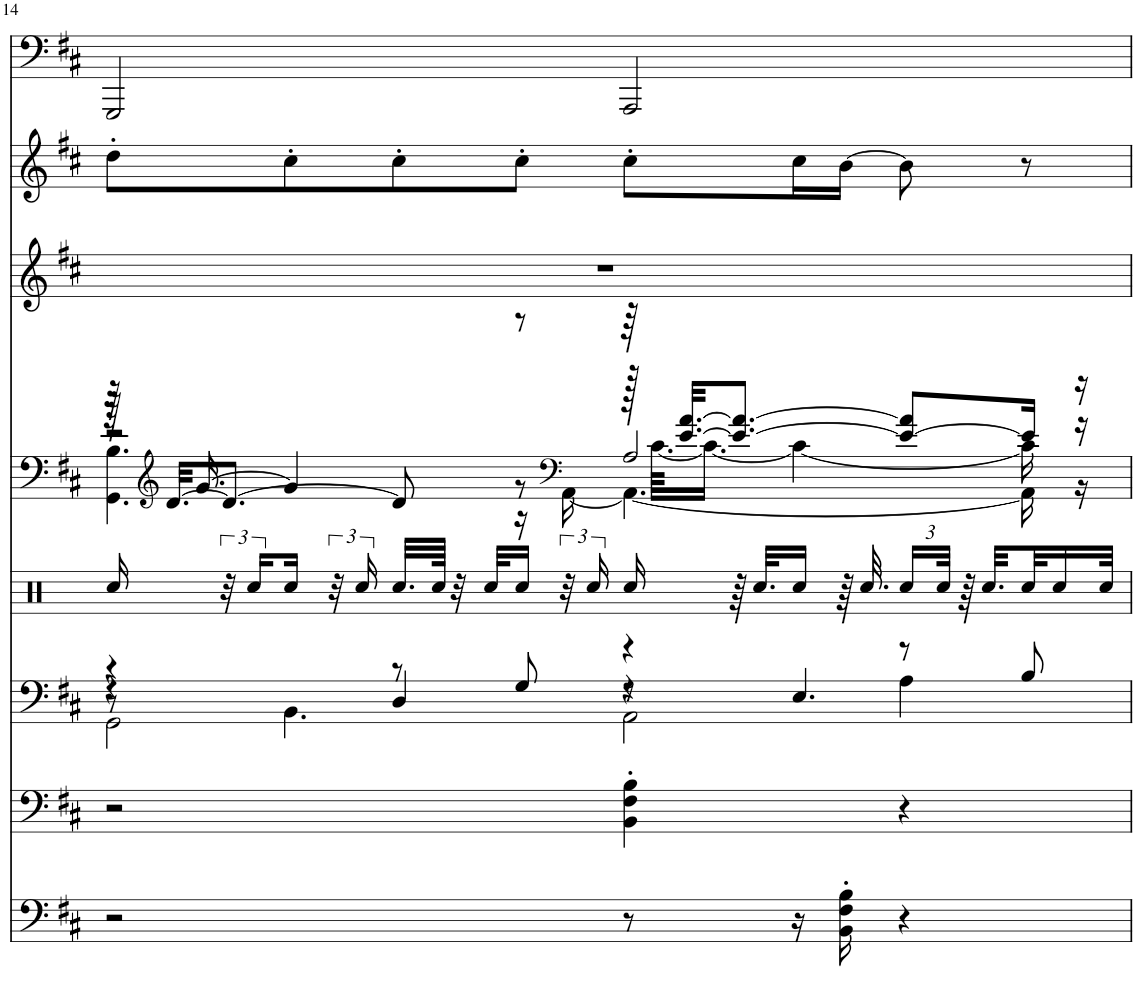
**kern	**kern	**kern	**kern	**kern	**kern	**kern	**kern
*part8	*part7	*part6	*part5	*part4	*part3	*part2	*part1
*staff8	*staff7	*staff6	*staff5	*staff4	*staff3	*staff2	*staff1
*I"Overdrive Gtr	*I"DistortionGtr	*I"Clean Guitar	*I"Percussion	*I"Steel Gtr.	*I"Jazz Guitar	*I"Calliope	*I"Fingered Bass
!!LO:PB:g=z
*clefF4	*clefF4	*clefF4	*clefX	*clefG2	*clefG2	*clefG2	*clefF4
*k[f#c#]	*k[f#c#]	*k[f#c#]	*k[]	*k[f#c#]	*k[f#c#]	*k[f#c#]	*k[f#c#]
*M4/4	*M4/4	*M4/4	*M4/4	*M4/4	*M4/4	*M4/4	*M4/4
=14	=14	=14	=14	=14	=14	=14	=14
*	*	*^	*	*^	*	*	*
*	*	*	*^	*	*	*^	*	*	*
*	*	*	*	*^	*	*	*	*^	*	*	*
2r	2r	4r	8r	4r	2GG\	16Rcc/	32r	2r	64r	4.GG\ 4.B\	1r	8dd'\L	2GGG/
*	*	*	*	*	*	*	*clefG2	*	*	*	*	*	*
.	.	.	.	.	.	.	.	.	[32.d/KKL	.	.	.	.
.	.	.	.	.	.	.	[16.g/	.	.	.	.	.	.
.	.	.	.	.	.	48r	.	.	8.d/J_	.	.	.	.
.	.	.	.	.	.	24Rcc/LL	.	.	.	.	.	.	.
.	.	.	4.BB\	.	.	16Rcc/JJ	4g/]	.	.	.	.	8cc#'\	.
.	.	.	.	.	.	48r	.	.	.	.	.	.	.
.	.	.	.	.	.	24Rcc/	.	.	.	.	.	.	.
.	.	8r	.	4D/	.	32.Rcc/LLL	.	.	8d/]	.	.	8cc#'\	.
.	.	.	.	.	.	64Rcc/JJJk	.	.	.	.	.	.	.
.	.	.	.	.	.	32r	.	.	.	.	.	.	.
.	.	.	.	.	.	32Rcc/KLL	.	.	.	.	.	.	.
.	.	8G/	.	.	.	16Rcc/JJ	8r	.	8r	16r	.	8cc#'\J	.
*	*	*	*	*	*	*	*clefF4	*	*	*	*	*	*
.	.	.	.	.	.	48r	.	.	.	[16AA\	.	.	.
.	.	.	.	.	.	24Rcc/	.	.	.	.	.	.	.
8r	4BB\' 4F#\' 4B\'	4r	4r	8r	2AA\	16Rcc/	64r	128r	2A/	4.AA\_	.	8cc#'\L	2AAA/
.	.	.	.	.	.	.	.	[64.c#\KKLL	.	.	.	.	.
.	.	.	.	.	.	.	[32.e/ [32.a/KKL	.	.	.	.	.	.
.	.	.	.	.	.	.	.	16.c#\JJ_	.	.	.	.	.
.	.	.	.	.	.	64r	8.e/_ 8.a/_J	.	.	.	.	.	.
.	.	.	.	.	.	32.Rcc/KLL	.	.	.	.	.	.	.
16r	.	.	.	4.E/	.	16Rcc/JJ	.	4c#\_	.	.	.	16cc#\L	.
16BB\' 16F#\' 16B\'	.	.	.	.	.	64r	.	.	.	.	.	[16b\JJ	.
.	.	.	.	.	.	32.Rcc/	.	.	.	.	.	.	.
*	*	*	*	*	*	*Xbrackettup	*	*	*	*	*	*	*
4r	4r	8r	4A\	.	.	24Rcc/LL	8e/_ 8a/]L	.	.	.	.	8b\]	.
.	.	.	.	.	.	48Rcc/JJk	.	.	.	.	.	.	.
.	.	.	.	.	.	64r	.	.	.	.	.	.	.
.	.	.	.	.	.	32.Rcc/LLL	.	.	.	.	.	.	.
.	.	8B/	.	.	.	32Rcc/J	16e/Jk]	16c#\]	.	16AA\]	.	8r	.
.	.	.	.	.	.	16Rcc/	.	.	.	.	.	.	.
.	.	.	.	.	.	.	16r	16r	.	16r	.	.	.
.	.	.	.	.	.	32Rcc/JJk	.	.	.	.	.	.	.
*	*	*v	*v	*v	*v	*	*v	*v	*v	*v	*	*	*
=	=	=	=	=	=	=	=
*-	*-	*-	*-	*-	*-	*-	*-
